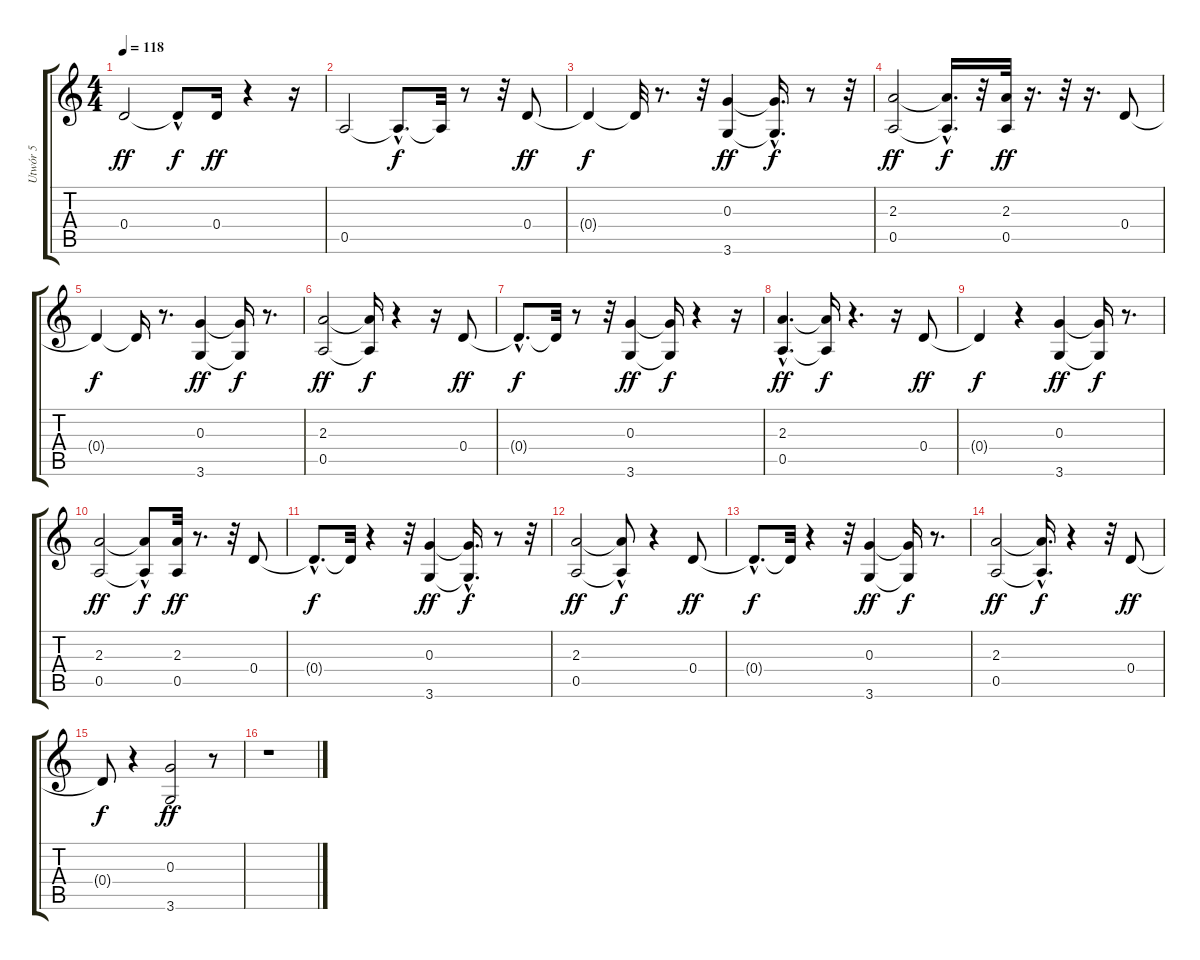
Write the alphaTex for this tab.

\track ("Utwór 5" "Utwór 5") {instrument electricguitarclean}
\staff {score tabs}
\tuning (E4 B3 G3 D3 A2 E2) {hide}
\ts (4 4)
\tempo 118
\clef g2
\ks c
0.4.2{dy ff} 0.4{hac t}.8{dy f} 0.4.16{dy ff} r.4 r.16 |
0.5.2 0.5{hac t}.8{d dy f} 0.5{t}.32 r.8 r.32 0.4.8{dy ff} |
0.4{t}.4{dy f} 0.4{t}.32 r.8{d} r.32 (0.3 3.6).4{dy ff} (0.3{hac t} 3.6{hac t}).16{d dy f} r.8 r.32 |
(2.3 0.5).2{dy ff} (2.3{t} 0.5{hac t}).16{d dy f} r.32 (2.3 0.5).32{dy ff} r.16{d} r.32 r.16{d} 0.4.8 |
0.4{t}.4{dy f} 0.4{t}.16 r.8{d} (0.3 3.6).4{dy ff} (0.3{t} 3.6{t}).16{dy f} r.8{d} |
(2.3 0.5).2{dy ff} (2.3{t} 0.5{t}).16{dy f} r.4 r.16 0.4.8{dy ff} |
0.4{hac t}.8{d dy f} 0.4{t}.32 r.8 r.32 (0.3 3.6).4{dy ff} (0.3{t} 3.6{t}).16{dy f} r.4 r.16 |
(2.3{hac} 0.5{hac}).4{d dy ff} (2.3{t} 0.5{t}).16{dy f} r.4{d} r.16 0.4.8{dy ff} |
0.4{t}.4{dy f} r.4 (0.3 3.6).4{dy ff} (0.3{t} 3.6{t}).16{dy f} r.8{d} |
(2.3 0.5).2{dy ff} (2.3{hac t} 0.5{t}).8{dy f} (2.3 0.5).32{dy ff} r.8{d} r.32 0.4.8 |
0.4{hac t}.8{d dy f} 0.4{t}.32 r.4 r.32 (0.3 3.6).4{dy ff} (0.3{hac t} 3.6{t}).16{d dy f} r.8 r.32 |
(2.3 0.5).2{dy ff} (2.3{hac t} 0.5{t}).8{dy f} r.4 0.4.8{dy ff} |
0.4{hac t}.8{d dy f} 0.4{t}.32 r.4 r.32 (0.3 3.6).4{dy ff} (0.3{t} 3.6{t}).16{dy f} r.8{d} |
(2.3 0.5).2{dy ff} (2.3{hac t} 0.5{hac t}).16{d dy f} r.4 r.32 0.4.8{dy ff} |
0.4{t}.8{dy f} r.4 (0.3 3.6).2{dy ff} r.8 |
r.1
